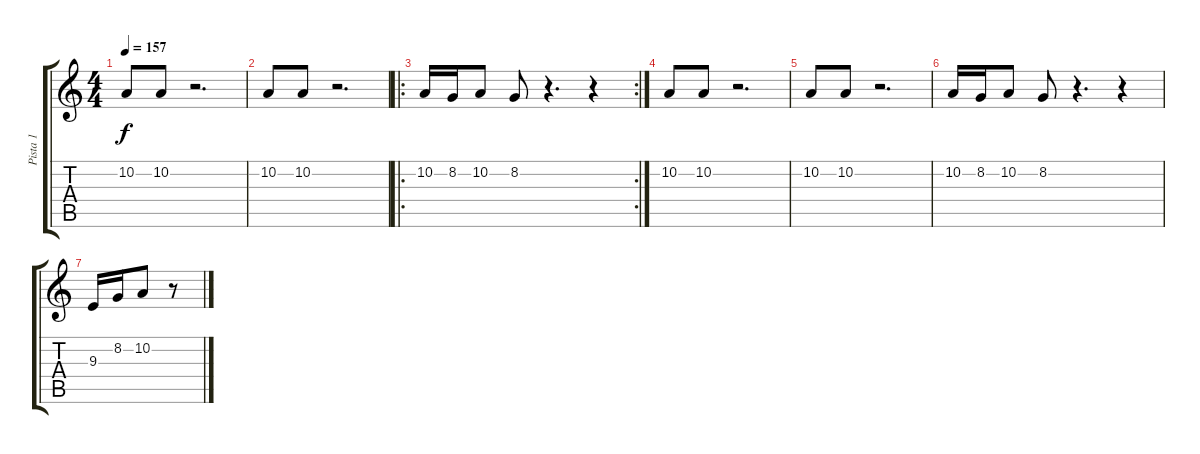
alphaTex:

\track ("Pista 1" "Pista 1") {instrument trumpet}
\staff {score tabs}
\tuning (E4 B3 G3 D3 A2 E2) {hide}
\ts (4 4)
\tempo 157
\clef g2
\ks c
10.2.8{dy f} 10.2.8 r.2{d} |
10.2.8 10.2.8 r.2{d} |
\ro
\rc 2
10.2.16 8.2.16 10.2.8 8.2.8 r.4{d} r.4 |
10.2.8 10.2.8 r.2{d} |
10.2.8 10.2.8 r.2{d} |
10.2.16 8.2.16 10.2.8 8.2.8 r.4{d} r.4 |
9.3.16 8.2.16 10.2.8 r.8
